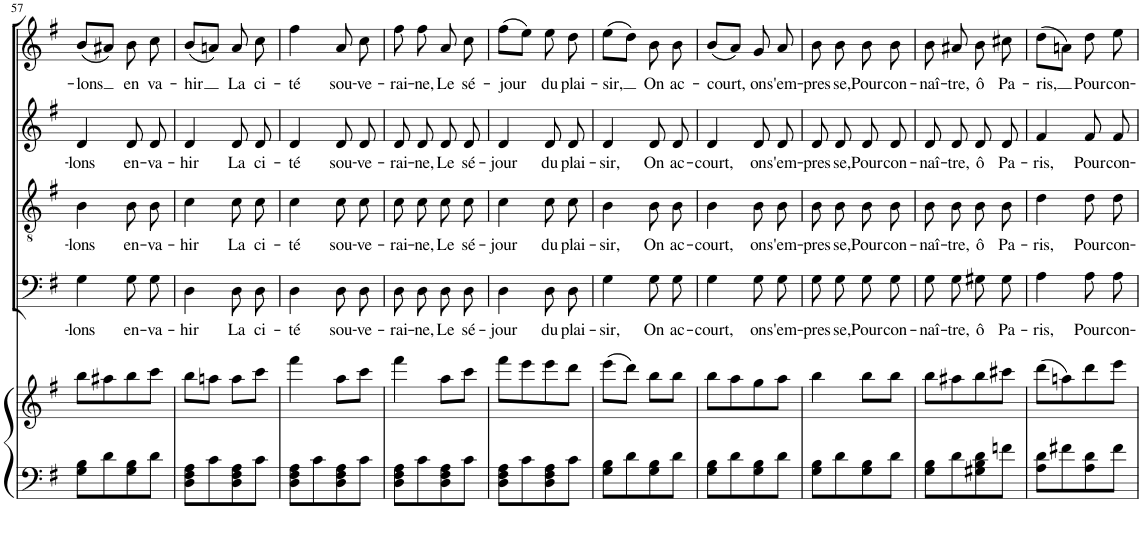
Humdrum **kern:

**kern	**kern	**kern	**text	**kern	**text	**kern	**text	**kern	**text
*part5	*part5	*part4	*part4	*part3	*part3	*part2	*part2	*part1	*part1
*staff6	*staff5	*staff4	*staff4	*staff3	*staff3	*staff2	*staff2	*staff1	*staff1
*I"Piano	*	*I"Basses	*	*I"Ténors	*	*I"Alti	*	*I"Soprani	*
*I'Pno	*	*	*	*	*	*	*	*	*
!!LO:PB:g=z
*clefF4	*clefG2	*clefF4	*	*clefGv2	*	*clefG2	*	*clefG2	*
*k[f#]	*k[f#]	*k[f#]	*	*k[f#]	*	*k[f#]	*	*k[f#]	*
*M2/4	*M2/4	*M2/4	*	*M2/4	*	*M2/4	*	*M2/4	*
=57	=57	=57	=57	=57	=57	=57	=57	=57	=57
!	!	!	!LO:LY:b	!	!LO:LY:b	!	!LO:LY:b	!	!LO:LY:b
8G\ 8B\L	8bb\L	4G\	-lons	4B\	-lons	4d/	-lons	(8b/L	-lons
8d\	8aa#X\	.	.	.	.	.	.	8a#X/J)	.
!	!	!	!LO:LY:b	!	!LO:LY:b	!	!LO:LY:b	!	!LO:LY:b
8G\ 8B\	8bb\	8G\L	en-	8B\L	en-	8d/L	en-	8b\	en
!	!	!	!LO:LY:b	!	!LO:LY:b	!	!LO:LY:b	!	!LO:LY:b
8d\J	8ccc\J	8G\J	-va-	8B\J	-va-	8d/J	-va-	8cc\	-va-
=58	=58	=58	=58	=58	=58	=58	=58	=58	=58
!	!	!	!LO:LY:b	!	!LO:LY:b	!	!LO:LY:b	!	!LO:LY:b
8D\ 8F#\ 8A\L	8bb\L	4D\	-hir	4c\	-hir	4d/	-hir	(8b/L	-hir
8c\	8aan\J	.	.	.	.	.	.	8an/J)	.
!	!	!	!LO:LY:b	!	!LO:LY:b	!	!LO:LY:b	!	!LO:LY:b
8D\ 8F#\ 8A\	8aa\L	8D\L	La	8c\L	La	8d/L	La	8a/	La
!	!	!	!LO:LY:b	!	!LO:LY:b	!	!LO:LY:b	!	!LO:LY:b
8c\J	8ccc\J	8D\J	ci-	8c\J	ci-	8d/J	ci-	8cc\	ci-
=59	=59	=59	=59	=59	=59	=59	=59	=59	=59
!	!	!	!LO:LY:b	!	!LO:LY:b	!	!LO:LY:b	!	!LO:LY:b
8D\ 8F#\ 8A\L	4fff#\	4D\	-té	4c\	-té	4d/	-té	4ff#\	-té
8c\	.	.	.	.	.	.	.	.	.
!	!	!	!LO:LY:b	!	!LO:LY:b	!	!LO:LY:b	!	!LO:LY:b
8D\ 8F#\ 8A\	8aa\L	8D\L	sou-	8c\L	sou-	8d/L	sou-	8a/	sou-
!	!	!	!LO:LY:b	!	!LO:LY:b	!	!LO:LY:b	!	!LO:LY:b
8c\J	8ccc\J	8D\J	-ve-	8c\J	-ve-	8d/J	-ve-	8cc\	-ve-
=60	=60	=60	=60	=60	=60	=60	=60	=60	=60
!	!	!	!LO:LY:b	!	!LO:LY:b	!	!LO:LY:b	!	!LO:LY:b
8D\ 8F#\ 8A\L	4fff#\	8D\L	-rai-	8c\L	-rai-	8d/L	-rai-	8ff#\	-rai-
!	!	!	!LO:LY:b	!	!LO:LY:b	!	!LO:LY:b	!	!LO:LY:b
8c\	.	8D\J	-ne,	8c\J	-ne,	8d/J	-ne,	8ff#\	-ne,
!	!	!	!LO:LY:b	!	!LO:LY:b	!	!LO:LY:b	!	!LO:LY:b
8D\ 8F#\ 8A\	8aa\L	8D\L	Le	8c\L	Le	8d/L	Le	8a/	Le
!	!	!	!LO:LY:b	!	!LO:LY:b	!	!LO:LY:b	!	!LO:LY:b
8c\J	8ccc\J	8D\J	sé-	8c\J	sé-	8d/J	sé-	8cc\	sé-
=61	=61	=61	=61	=61	=61	=61	=61	=61	=61
!	!	!	!LO:LY:b	!	!LO:LY:b	!	!LO:LY:b	!	!LO:LY:b
8D\ 8F#\ 8A\L	8fff#\L	4D\	-jour	4c\	-jour	4d/	-jour	(8ff#\L	-jour
8c\	8eee\	.	.	.	.	.	.	8ee\J)	.
!	!	!	!LO:LY:b	!	!LO:LY:b	!	!LO:LY:b	!	!LO:LY:b
8D\ 8F#\ 8A\	8eee\	8D\L	du	8c\L	du	8d/L	du	8ee\	du
!	!	!	!LO:LY:b	!	!LO:LY:b	!	!LO:LY:b	!	!LO:LY:b
8c\J	8ddd\J	8D\J	plai-	8c\J	plai-	8d/J	plai-	8dd\	plai-
=62	=62	=62	=62	=62	=62	=62	=62	=62	=62
!	!	!	!LO:LY:b	!	!LO:LY:b	!	!LO:LY:b	!	!LO:LY:b
8G\ 8B\L	(8eee\L	4G\	-sir,	4B\	-sir,	4d/	-sir,	(8ee\L	-sir,
8d\	8ddd\J)	.	.	.	.	.	.	8dd\J)	.
!	!	!	!LO:LY:b	!	!LO:LY:b	!	!LO:LY:b	!	!LO:LY:b
8G\ 8B\	8bb\L	8G\L	On	8B\L	On	8d/L	On	8b\	On
!	!	!	!LO:LY:b	!	!LO:LY:b	!	!LO:LY:b	!	!LO:LY:b
8d\J	8bb\J	8G\J	ac-	8B\J	ac-	8d/J	ac-	8b\	ac-
=63	=63	=63	=63	=63	=63	=63	=63	=63	=63
!	!	!	!LO:LY:b	!	!LO:LY:b	!	!LO:LY:b	!	!LO:LY:b
8G\ 8B\L	8bb\L	4G\	-court,	4B\	-court,	4d/	-court,	(8b/L	-court,
8d\	8aa\	.	.	.	.	.	.	8a/J)	.
!	!	!	!LO:LY:b	!	!LO:LY:b	!	!LO:LY:b	!	!LO:LY:b
8G\ 8B\	8gg\	8G\L	on	8B\L	on	8d/L	on	8g/	on
!	!	!	!LO:LY:b	!	!LO:LY:b	!	!LO:LY:b	!	!LO:LY:b
8d\J	8aa\J	8G\J	s'em-	8B\J	s'em-	8d/J	s'em-	8a/	s'em-
=64	=64	=64	=64	=64	=64	=64	=64	=64	=64
!	!	!	!LO:LY:b	!	!LO:LY:b	!	!LO:LY:b	!	!LO:LY:b
8G\ 8B\L	4bb\	8G\L	-pres-	8B\L	-pres-	8d/L	-pres-	8b\	-pres-
!	!	!	!LO:LY:b	!	!LO:LY:b	!	!LO:LY:b	!	!LO:LY:b
8d\	.	8G\J	-se,	8B\J	-se,	8d/J	-se,	8b\	-se,
!	!	!	!LO:LY:b	!	!LO:LY:b	!	!LO:LY:b	!	!LO:LY:b
8G\ 8B\	8bb\L	8G\L	Pour	8B\L	Pour	8d/L	Pour	8b\	Pour
!	!	!	!LO:LY:b	!	!LO:LY:b	!	!LO:LY:b	!	!LO:LY:b
8d\J	8bb\J	8G\J	con-	8B\J	con-	8d/J	con-	8b\	con-
=65	=65	=65	=65	=65	=65	=65	=65	=65	=65
!	!	!	!LO:LY:b	!	!LO:LY:b	!	!LO:LY:b	!	!LO:LY:b
8G\ 8B\L	8bb\L	8G\L	-naî-	8B\L	-naî-	8d/L	-naî-	8b\	-naî-
!	!	!	!LO:LY:b	!	!LO:LY:b	!	!LO:LY:b	!	!LO:LY:b
8d\	8aa#X\	8G\J	-tre,	8B\J	-tre,	8d/J	-tre,	8a#X/	-tre,
!	!	!	!LO:LY:b	!	!LO:LY:b	!	!LO:LY:b	!	!LO:LY:b
8G#X\ 8B\ 8d\	8bb\	8G#X\L	ô	8B\L	ô	8d/L	ô	8b\	ô
!	!	!	!LO:LY:b	!	!LO:LY:b	!	!LO:LY:b	!	!LO:LY:b
8fn\J	8ccc#X\J	8G#\J	Pa-	8B\J	Pa-	8d/J	Pa-	8cc#X\	Pa-
=66	=66	=66	=66	=66	=66	=66	=66	=66	=66
!	!	!	!LO:LY:b	!	!LO:LY:b	!	!LO:LY:b	!	!LO:LY:b
8A\ 8d\L	(8ddd\L	4A\	-ris,	4d\	-ris,	4f#/	-ris,	(8dd\L	-ris,
8f#X\	8aan\)	.	.	.	.	.	.	8an\J)	.
!	!	!	!LO:LY:b	!	!LO:LY:b	!	!LO:LY:b	!	!LO:LY:b
8A\ 8d\	8ddd\	8A\L	Pour	8d\L	Pour	8f#/L	Pour	8dd\	Pour
!	!	!	!LO:LY:b	!	!LO:LY:b	!	!LO:LY:b	!	!LO:LY:b
8f#\J	8eee\J	8A\J	con-	8d\J	con-	8f#/J	con-	8ee\	con-
=	=	=	=	=	=	=	=	=	=
*-	*-	*-	*-	*-	*-	*-	*-	*-	*-
